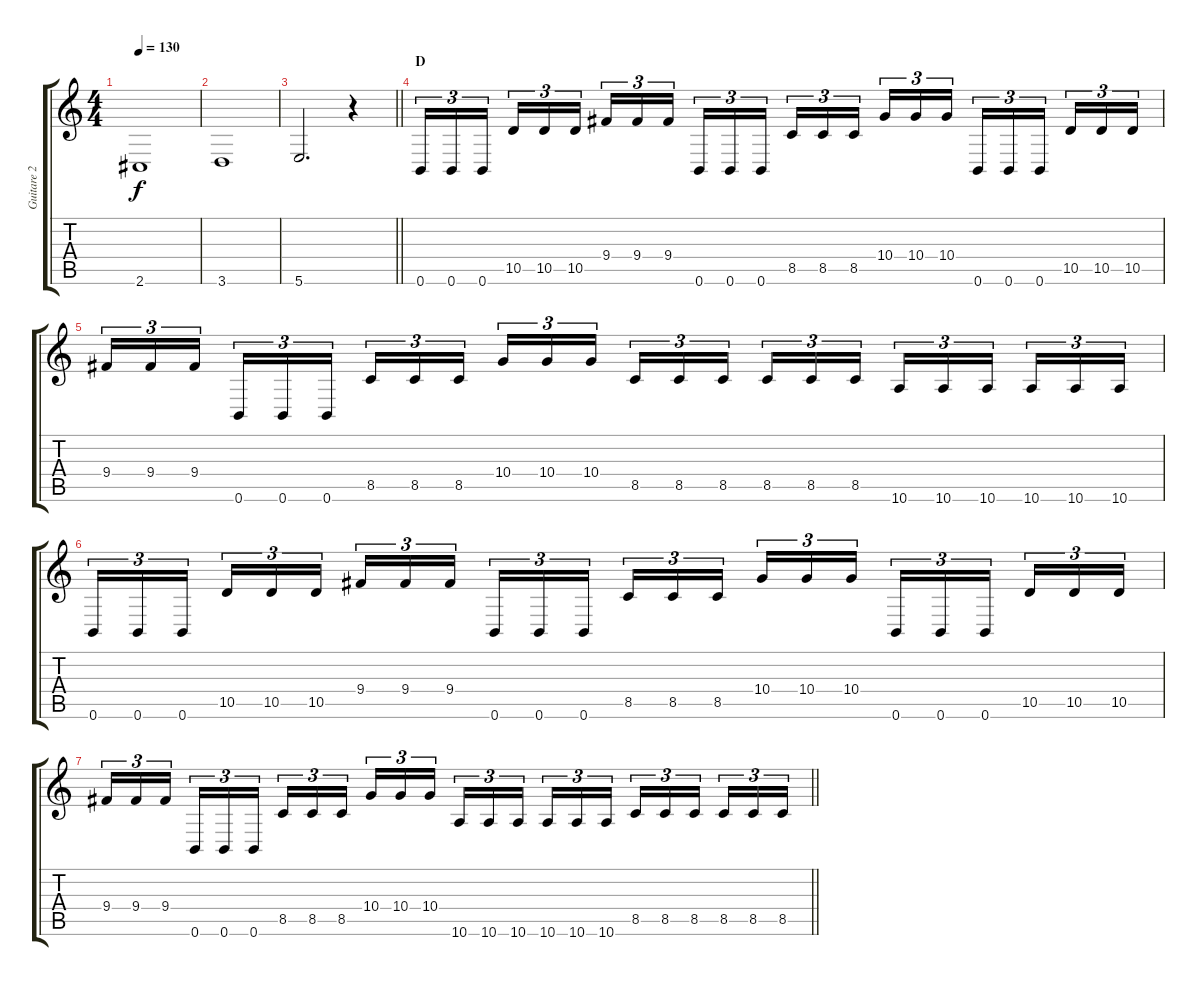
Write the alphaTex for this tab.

\track ("Guitare 2" "Guitare 2") {instrument distortionguitar}
\staff {score tabs}
\tuning (B3 Gb3 D3 A2 E2 B1) {hide}
\ts (4 4)
\tempo 130
\clef g2
\ks c
2.6.1{dy f} |
3.6.1 |
\barLineRight lightlight
5.6.2{d} r.4 |
\section ("" "D")
0.6.16{tu (3 2)} 0.6.16{tu (3 2)} 0.6.16{tu (3 2) beam splitsecondary} 10.5.16{tu (3 2)} 10.5.16{tu (3 2)} 10.5.16{tu (3 2)} 9.4.16{tu (3 2)} 9.4.16{tu (3 2)} 9.4.16{tu (3 2) beam splitsecondary} 0.6.16{tu (3 2)} 0.6.16{tu (3 2)} 0.6.16{tu (3 2)} 8.5.16{tu (3 2)} 8.5.16{tu (3 2)} 8.5.16{tu (3 2) beam splitsecondary} 10.4.16{tu (3 2)} 10.4.16{tu (3 2)} 10.4.16{tu (3 2)} 0.6.16{tu (3 2)} 0.6.16{tu (3 2)} 0.6.16{tu (3 2) beam splitsecondary} 10.5.16{tu (3 2)} 10.5.16{tu (3 2)} 10.5.16{tu (3 2)} |
9.4.16{tu (3 2)} 9.4.16{tu (3 2)} 9.4.16{tu (3 2) beam splitsecondary} 0.6.16{tu (3 2)} 0.6.16{tu (3 2)} 0.6.16{tu (3 2)} 8.5.16{tu (3 2)} 8.5.16{tu (3 2)} 8.5.16{tu (3 2) beam splitsecondary} 10.4.16{tu (3 2)} 10.4.16{tu (3 2)} 10.4.16{tu (3 2)} 8.5.16{tu (3 2)} 8.5.16{tu (3 2)} 8.5.16{tu (3 2) beam splitsecondary} 8.5.16{tu (3 2)} 8.5.16{tu (3 2)} 8.5.16{tu (3 2)} 10.6.16{tu (3 2)} 10.6.16{tu (3 2)} 10.6.16{tu (3 2) beam splitsecondary} 10.6.16{tu (3 2)} 10.6.16{tu (3 2)} 10.6.16{tu (3 2)} |
0.6.16{tu (3 2)} 0.6.16{tu (3 2)} 0.6.16{tu (3 2) beam splitsecondary} 10.5.16{tu (3 2)} 10.5.16{tu (3 2)} 10.5.16{tu (3 2)} 9.4.16{tu (3 2)} 9.4.16{tu (3 2)} 9.4.16{tu (3 2) beam splitsecondary} 0.6.16{tu (3 2)} 0.6.16{tu (3 2)} 0.6.16{tu (3 2)} 8.5.16{tu (3 2)} 8.5.16{tu (3 2)} 8.5.16{tu (3 2) beam splitsecondary} 10.4.16{tu (3 2)} 10.4.16{tu (3 2)} 10.4.16{tu (3 2)} 0.6.16{tu (3 2)} 0.6.16{tu (3 2)} 0.6.16{tu (3 2) beam splitsecondary} 10.5.16{tu (3 2)} 10.5.16{tu (3 2)} 10.5.16{tu (3 2)} |
\barLineRight lightlight
9.4.16{tu (3 2)} 9.4.16{tu (3 2)} 9.4.16{tu (3 2) beam splitsecondary} 0.6.16{tu (3 2)} 0.6.16{tu (3 2)} 0.6.16{tu (3 2)} 8.5.16{tu (3 2)} 8.5.16{tu (3 2)} 8.5.16{tu (3 2) beam splitsecondary} 10.4.16{tu (3 2)} 10.4.16{tu (3 2)} 10.4.16{tu (3 2)} 10.6.16{tu (3 2)} 10.6.16{tu (3 2)} 10.6.16{tu (3 2) beam splitsecondary} 10.6.16{tu (3 2)} 10.6.16{tu (3 2)} 10.6.16{tu (3 2)} 8.5.16{tu (3 2)} 8.5.16{tu (3 2)} 8.5.16{tu (3 2) beam splitsecondary} 8.5.16{tu (3 2)} 8.5.16{tu (3 2)} 8.5.16{tu (3 2)}
